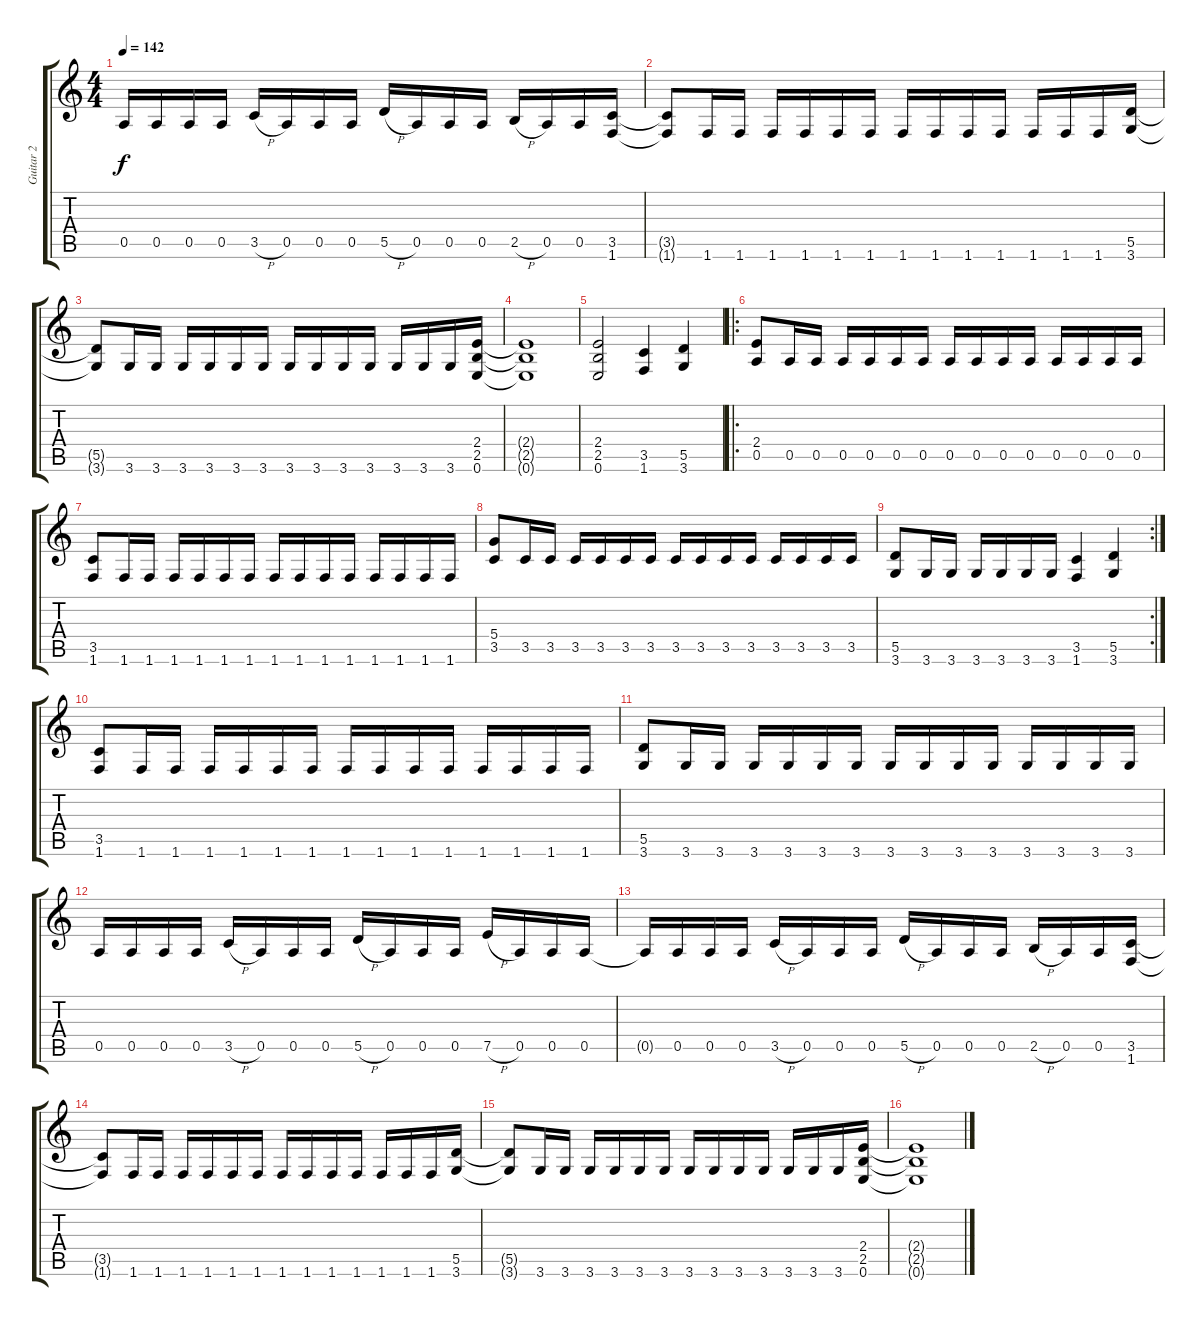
\track ("Guitar 2" "Guitar 2") {instrument overdrivenguitar}
\staff {score tabs}
\tuning (E4 B3 G3 D3 A2 E2) {hide}
\ts (4 4)
\tempo 142
\clef g2
\ks c
0.5{t}.16{dy f} 0.5.16 0.5.16 0.5.16 3.5{h}.16 0.5.16 0.5.16 0.5.16 5.5{h}.16 0.5.16 0.5.16 0.5.16 2.5{h}.16 0.5.16 0.5.16 (3.5 1.6).16 |
(3.5{t} 1.6{t}).8 1.6.16 1.6.16 1.6.16 1.6.16 1.6.16 1.6.16 1.6.16 1.6.16 1.6.16 1.6.16 1.6.16 1.6.16 1.6.16 (5.5 3.6).16 |
(5.5{t} 3.6{t}).8 3.6.16 3.6.16 3.6.16 3.6.16 3.6.16 3.6.16 3.6.16 3.6.16 3.6.16 3.6.16 3.6.16 3.6.16 3.6.16 (2.4 2.5 0.6).16 |
(2.4{t} 2.5{t} 0.6{t}).1 |
(2.4 2.5 0.6).2 (3.5 1.6).4 (5.5 3.6).4 |
\ro
(2.4 0.5).8 0.5.16 0.5.16 0.5.16 0.5.16 0.5.16 0.5.16 0.5.16 0.5.16 0.5.16 0.5.16 0.5.16 0.5.16 0.5.16 0.5.16 |
(3.5 1.6).8 1.6.16 1.6.16 1.6.16 1.6.16 1.6.16 1.6.16 1.6.16 1.6.16 1.6.16 1.6.16 1.6.16 1.6.16 1.6.16 1.6.16 |
(5.4 3.5).8 3.5.16 3.5.16 3.5.16 3.5.16 3.5.16 3.5.16 3.5.16 3.5.16 3.5.16 3.5.16 3.5.16 3.5.16 3.5.16 3.5.16 |
\rc 2
(5.5 3.6).8 3.6.16 3.6.16 3.6.16 3.6.16 3.6.16 3.6.16 (3.5 1.6).4 (5.5 3.6).4 |
(3.5 1.6).8 1.6.16 1.6.16 1.6.16 1.6.16 1.6.16 1.6.16 1.6.16 1.6.16 1.6.16 1.6.16 1.6.16 1.6.16 1.6.16 1.6.16 |
(5.5 3.6).8 3.6.16 3.6.16 3.6.16 3.6.16 3.6.16 3.6.16 3.6.16 3.6.16 3.6.16 3.6.16 3.6.16 3.6.16 3.6.16 3.6.16 |
0.5.16 0.5.16 0.5.16 0.5.16 3.5{h}.16 0.5.16 0.5.16 0.5.16 5.5{h}.16 0.5.16 0.5.16 0.5.16 7.5{h}.16 0.5.16 0.5.16 0.5.16 |
0.5{t}.16 0.5.16 0.5.16 0.5.16 3.5{h}.16 0.5.16 0.5.16 0.5.16 5.5{h}.16 0.5.16 0.5.16 0.5.16 2.5{h}.16 0.5.16 0.5.16 (3.5 1.6).16 |
(3.5{t} 1.6{t}).8 1.6.16 1.6.16 1.6.16 1.6.16 1.6.16 1.6.16 1.6.16 1.6.16 1.6.16 1.6.16 1.6.16 1.6.16 1.6.16 (5.5 3.6).16 |
(5.5{t} 3.6{t}).8 3.6.16 3.6.16 3.6.16 3.6.16 3.6.16 3.6.16 3.6.16 3.6.16 3.6.16 3.6.16 3.6.16 3.6.16 3.6.16 (2.4 2.5 0.6).16 |
(2.4{t} 2.5{t} 0.6{t}).1
